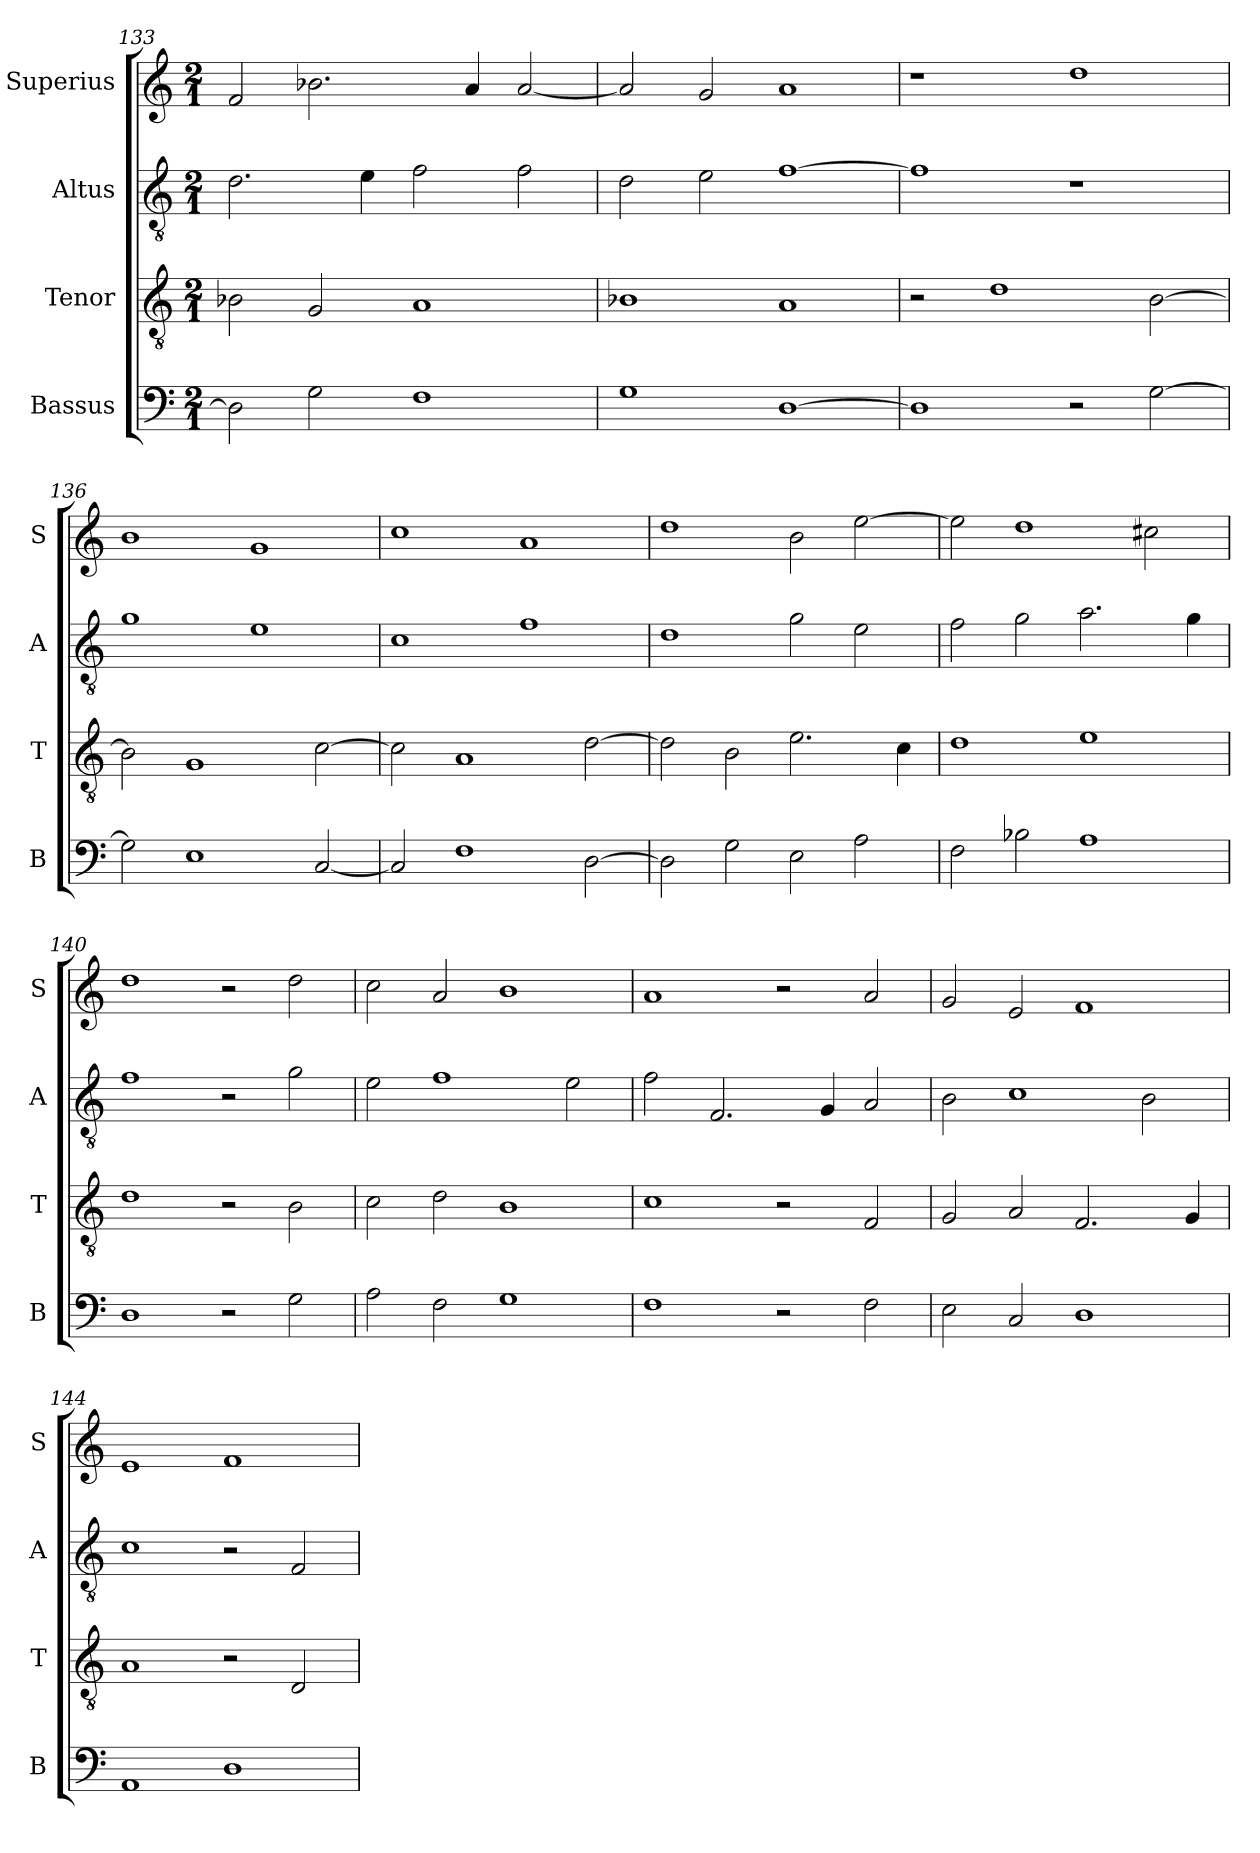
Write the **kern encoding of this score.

**kern	**kern	**kern	**kern
*part4	*part3	*part2	*part1
*staff4	*staff3	*staff2	*staff1
*I"Bassus	*I"Tenor	*I"Altus	*I"Superius
*I'B	*I'T	*I'A	*I'S
*clefF4	*clefGv2	*clefGv2	*clefG2
*k[]	*k[]	*k[]	*k[]
*M2/1	*M2/1	*M2/1	*M2/1
=133	=133	=133	=133
2D\]	2B-X\	2.d\	2f/
2G\	2G/	.	2.b-X\
.	.	4e\	.
1F	1A	2f\	.
.	.	.	4a/
.	.	2f\	[2a/
=134	=134	=134	=134
1G	1B-X	2d\	2a/]
.	.	2e\	2g/
[1D	1A	[1f	1a
=135	=135	=135	=135
1D]	2r	1f]	1r
.	1d	.	.
2r	.	1r	1dd
[2G\	[2B\	.	.
=136	=136	=136	=136
2G\]	2B\]	1g	1b
1E	1G	.	.
.	.	1e	1g
[2C/	[2c\	.	.
=137	=137	=137	=137
2C/]	2c\]	1c	1cc
1F	1A	.	.
.	.	1f	1a
[2D\	[2d\	.	.
=138	=138	=138	=138
2D\]	2d\]	1d	1dd
2G\	2B\	.	.
2E\	2.e\	2g\	2b\
2A\	.	2e\	[2ee\
.	4c\	.	.
=139	=139	=139	=139
2F\	1d	2f\	2ee\]
2B-X\	.	2g\	1dd
1A	1e	2.a\	.
.	.	.	2cc#X\
.	.	4g\	.
=140	=140	=140	=140
1D	1d	1f	1dd
2r	2r	2r	2r
2G\	2B\	2g\	2dd\
=141	=141	=141	=141
2A\	2c\	2e\	2cc\
2F\	2d\	1f	2a/
1G	1B	.	1b
.	.	2e\	.
=142	=142	=142	=142
1F	1c	2f\	1a
.	.	2.F/	.
2r	2r	.	2r
.	.	4G/	.
2F\	2F/	2A/	2a/
=143	=143	=143	=143
2E\	2G/	2B\	2g/
2C/	2A/	1c	2e/
1D	2.F/	.	1f
.	.	2B\	.
.	4G/	.	.
=144	=144	=144	=144
1AA	1A	1c	1e
1D	2r	2r	1f
.	2D/	2F/	.
=	=	=	=
*-	*-	*-	*-
